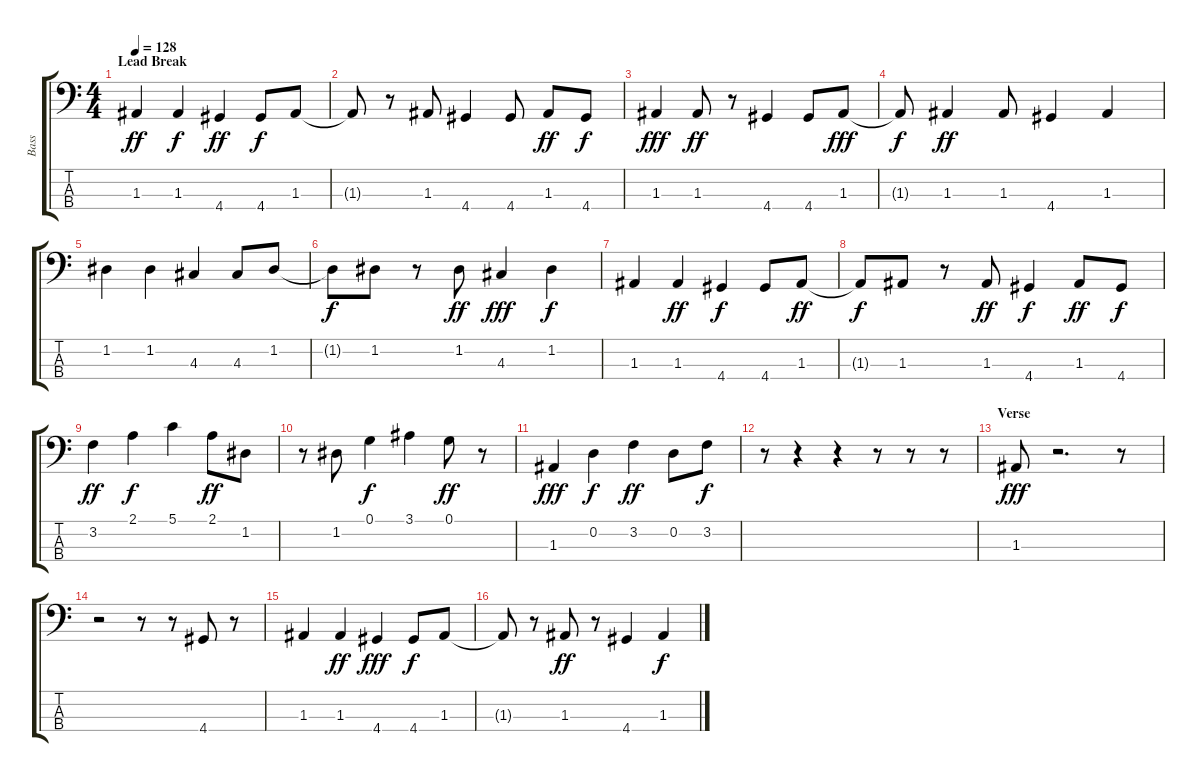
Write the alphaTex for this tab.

\track ("Bass" "Bass") {instrument acousticbass}
\staff {score tabs}
\tuning (G2 D2 A1 E1) {hide}
\ts (4 4)
\section ("" "Lead Break")
\tempo 128
\clef f4
\ks c
1.3.4{dy ff} 1.3.4{dy f} 4.4.4{dy ff} 4.4.8{dy f} 1.3.8 |
1.3{t}.8 r.8 1.3.8 4.4.4 4.4.8 1.3.8{dy ff} 4.4.8{dy f} |
1.3.4{dy fff} 1.3.8{dy ff} r.8 4.4.4 4.4.8 1.3.8{dy fff} |
1.3{t}.8{dy f} 1.3.4{dy ff} 1.3.8 4.4.4 1.3.4 |
1.2.4 1.2.4 4.3.4 4.3.8 1.2.8 |
1.2{t}.8{dy f} 1.2.8 r.8 1.2.8{dy ff} 4.3.4{dy fff} 1.2.4{dy f} |
1.3.4 1.3.4{dy ff} 4.4.4{dy f} 4.4.8 1.3.8{dy ff} |
1.3{t}.8{dy f} 1.3.8 r.8 1.3.8{dy ff} 4.4.4{dy f} 1.3.8{dy ff} 4.4.8{dy f} |
3.2.4{dy ff} 2.1.4{dy f} 5.1.4 2.1.8{dy ff} 1.2.8 |
r.8 1.2.8 0.1.4{dy f} 3.1.4 0.1.8{dy ff} r.8 |
1.3.4{dy fff} 0.2.4{dy f} 3.2.4{dy ff} 0.2.8 3.2.8{dy f} |
r.8 r.4 r.4 r.8 r.8 r.8 |
\section ("" "Verse")
1.3.8{dy fff} r.2{d} r.8 |
r.2 r.8 r.8 4.4.8 r.8 |
1.3.4 1.3.4{dy ff} 4.4.4{dy fff} 4.4.8{dy f} 1.3.8 |
1.3{t}.8 r.8 1.3.8{dy ff} r.8 4.4.4 1.3.4{dy f}
